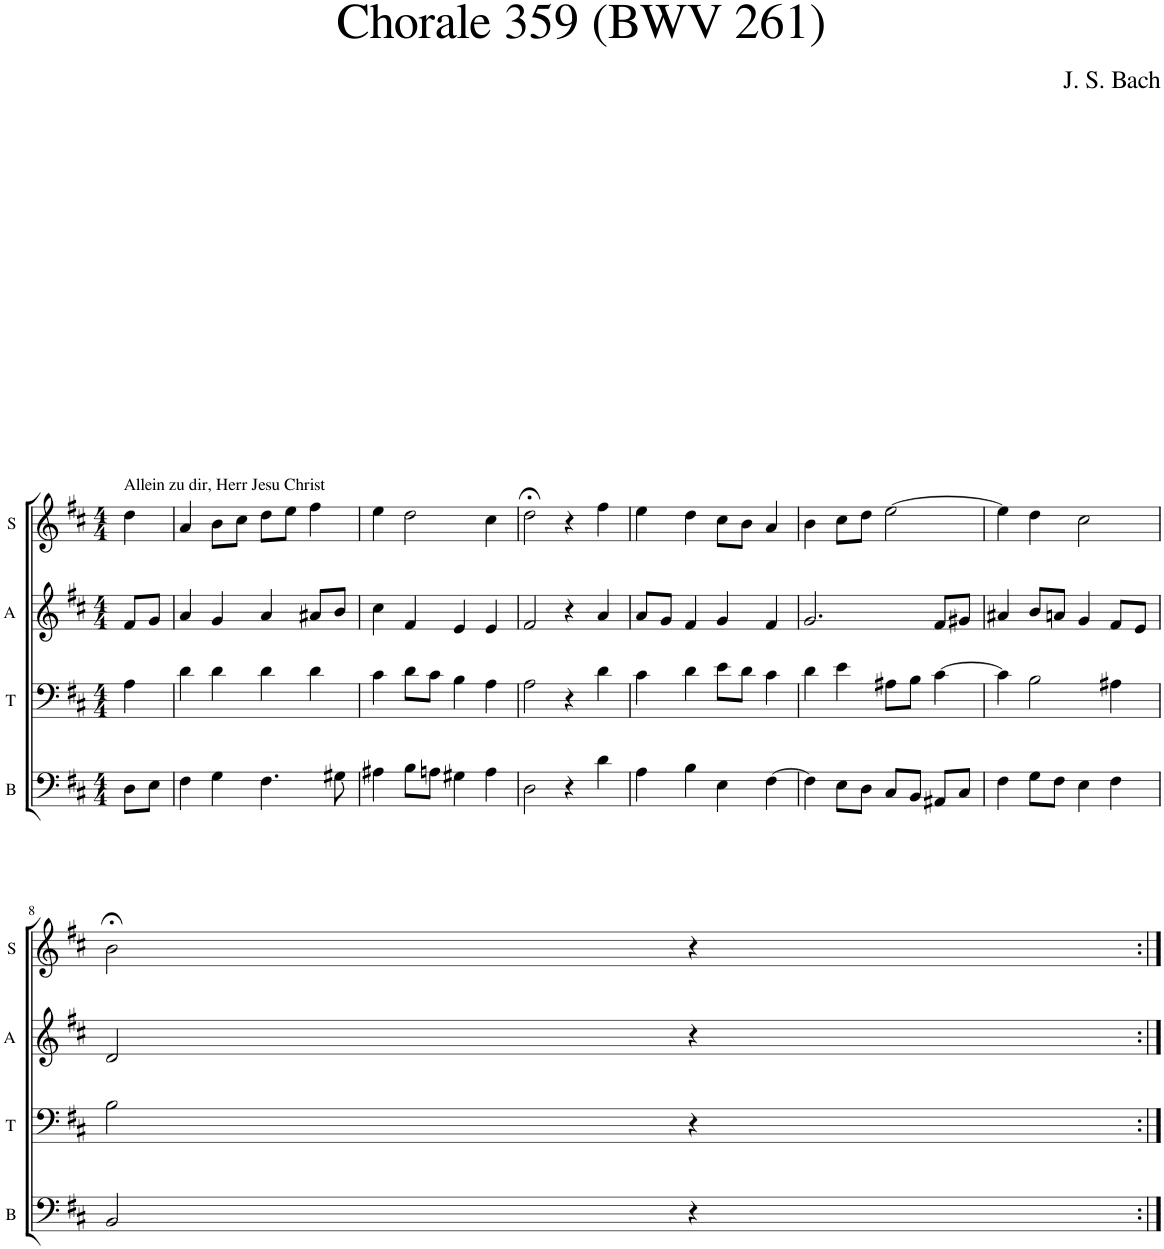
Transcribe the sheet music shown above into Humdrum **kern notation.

**kern	**kern	**kern	**kern
*part4	*part3	*part2	*part1
*staff4	*staff3	*staff2	*staff1
*I"B	*I"T	*I"A	*I"S
*I'B	*I'T	*I'A	*I'S
*clefF4	*clefF4	*clefG2	*clefG2
*k[f#c#]	*k[f#c#]	*k[f#c#]	*k[f#c#]
*M4/4	*M4/4	*M4/4	*M4/4
=1	=1	=1	=1
!	!	!	!LO:TX:a:t=Allein zu dir, Herr Jesu Christ
8D\L	4A\	8f#/L	4dd\
8E\J	.	8g/J	.
=2	=2	=2	=2
4F#\	4d\	4a/	4a/
4G\	4d\	4g/	8b\L
.	.	.	8cc#\J
4.F#\	4d\	4a/	8dd\L
.	.	.	8ee\J
.	4d\	8a#X/L	4ff#\
8G#X\	.	8b/J	.
=3	=3	=3	=3
4A#X\	4c#\	4cc#\	4ee\
8B\L	8d\L	4f#/	2dd\
8An\J	8c#\J	.	.
4G#X\	4B\	4e/	.
4A\	4A\	4e/	4cc#\
=4	=4	=4	=4
2D\	2A\	2f#/	2dd;<\
4r	4r	4r	4r
4d\	4d\	4a/	4ff#\
=5	=5	=5	=5
4A\	4c#\	8a/L	4ee\
.	.	8g/J	.
4B\	4d\	4f#/	4dd\
4E\	8e\L	4g/	8cc#\L
.	8d\J	.	8b\J
[4F#\	4c#\	4f#/	4a/
=6	=6	=6	=6
4F#\]	4d\	2.g/	4b\
8E\L	4e\	.	8cc#\L
8D\J	.	.	8dd\J
8C#/L	8A#X\L	.	[2ee\
8BB/J	8B\J	.	.
8AA#X/L	[4c#\	8f#/L	.
8C#/J	.	8g#X/J	.
=7	=7	=7	=7
4F#\	4c#\]	4a#X/	4ee\]
8G\L	2B\	8b/L	4dd\
8F#\J	.	8an/J	.
4E\	.	4g/	2cc#\
4F#\	4A#X\	8f#/L	.
.	.	8e/J	.
!!LO:LB:g=z
=8	=8	=8	=8
2BB/	2B\	2d/	2b;<\
4r	4r	4r	4r
=:|!	=:|!	=:|!	=:|!
*-	*-	*-	*-
